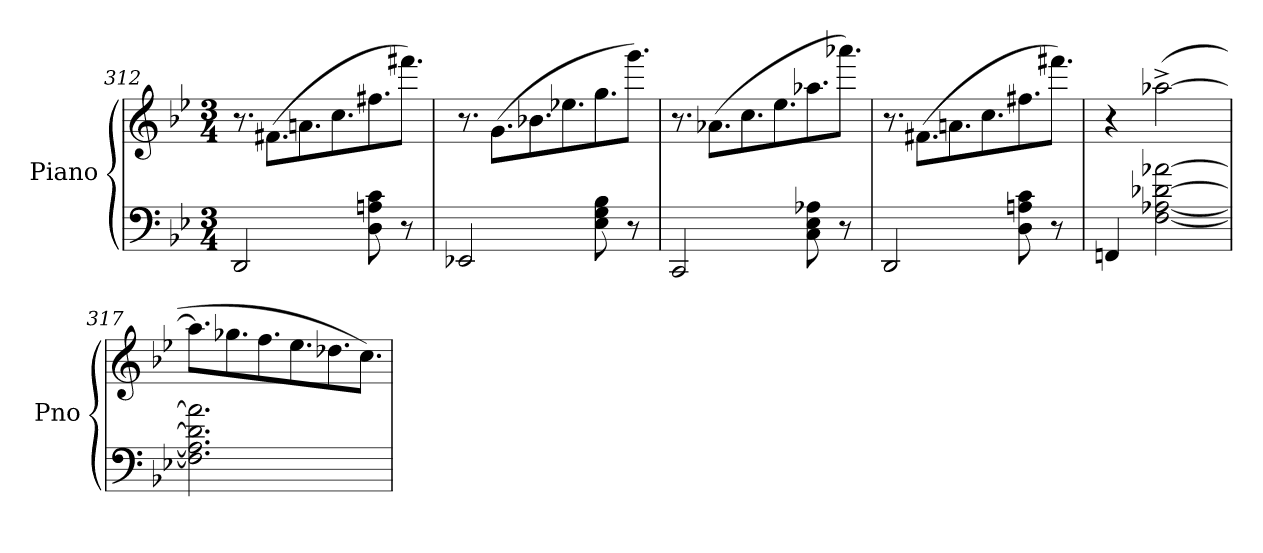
**kern	**kern
*part1	*part1
*staff2	*staff1
*I"Piano	*
*I'Pno	*
!!LO:PB:g=z
*clefF4	*clefG2
*k[b-e-]	*k[b-e-]
*B-:	*B-:
*M3/4	*M3/4
*	*Xtuplet
=312	=312
2DD/	12.r
.	(12.f#X\L
.	12.an\
.	12.cc\
8D\ 8An\ 8c\	12.ff#X\
8r	12.fff#X\J)
=313	=313
2EE-X/	12.r
.	(12.g\L
.	12.b-X\
.	12.ee-X\
8E-\ 8G\ 8B-\	12.gg\
8r	12.ggg\J)
=314	=314
2CC/	12.r
.	(12.a-X\L
.	12.cc\
.	12.ee-\
8C\ 8E-\ 8A-X\	12.aa-X\
8r	12.aaa-X\J)
=315	=315
2DD/	12.r
.	(12.f#X\L
.	12.an\
.	12.cc\
8D\ 8An\ 8c\	12.ff#X\
8r	12.fff#X\J)
!!LO:PB:g=z
=316	=316
4FFn/	4r
[2F\ [2A-X\ [2d-X\ [2a-X\	([2aa-X^\
=317	=317
2.F\] 2.A-\] 2.d-\] 2.a-\]	12.aa-\L]
.	12.gg-X\
.	12.ff\
.	12.ee-\
.	12.dd-X\
.	12.cc\J)
=	=
*-	*-
